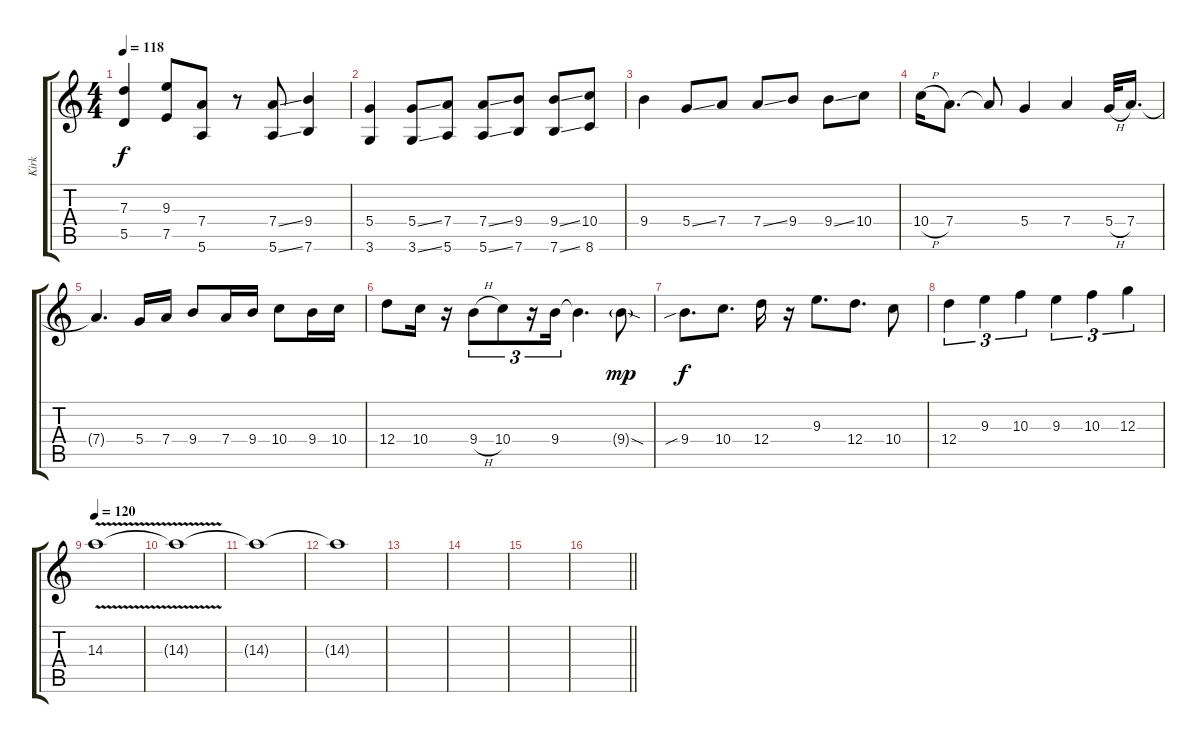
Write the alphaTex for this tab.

\track ("Kirk" "Kirk") {instrument distortionguitar}
\staff {score tabs}
\tuning (E4 B3 G3 D3 A2 E2) {hide}
\ts (4 4)
\tempo 118
\clef g2
\ks c
(7.3 5.5).4{dy f} (9.3 7.5).8 (7.4 5.6).8 r.8 (7.4{ss} 5.6{ss}).8 (9.4 7.6).4 |
(5.4 3.6).4 (5.4{ss} 3.6{ss}).8 (7.4 5.6).8 (7.4{ss} 5.6{ss}).8 (9.4 7.6).8 (9.4{ss} 7.6{ss}).8 (10.4 8.6).8 |
9.4.4 5.4{ss}.8 7.4.8 7.4{ss}.8 9.4.8 9.4{ss}.8 10.4.8 |
10.4{h}.16 7.4.8{d} 7.4{t}.8 5.4.4 7.4.4 5.4{h}.32 7.4.16{d} |
7.4{t}.4{d} 5.4.16 7.4.16 9.4.8 7.4.16 9.4.16 10.4.8 9.4.16 10.4.16 |
12.4.8 10.4.16 r.16 9.4{h}.8{tu (3 2)} 10.4.8{tu (3 2)} r.16{tu (3 2)} 9.4.16{tu (3 2)} 9.4{t}.4{d} 9.4{sod g}.8{dy mp} |
9.4{sib}.8{d dy f} 10.4.8{d} 12.4.16 r.16 9.3.8{d} 12.4.8{d} 10.4.8 |
12.4.4{tu (3 2)} 9.3.4{tu (3 2)} 10.3.4{tu (3 2)} 9.3.4{tu (3 2)} 10.3.4{tu (3 2)} 12.3.4{tu (3 2)} |
\tempo 120
14.3{v}.1{volume 0} |
14.3{t}.1 |
14.3{t}.1 |
14.3{t}.1 |
|
|
|
\barLineRight lightlight
